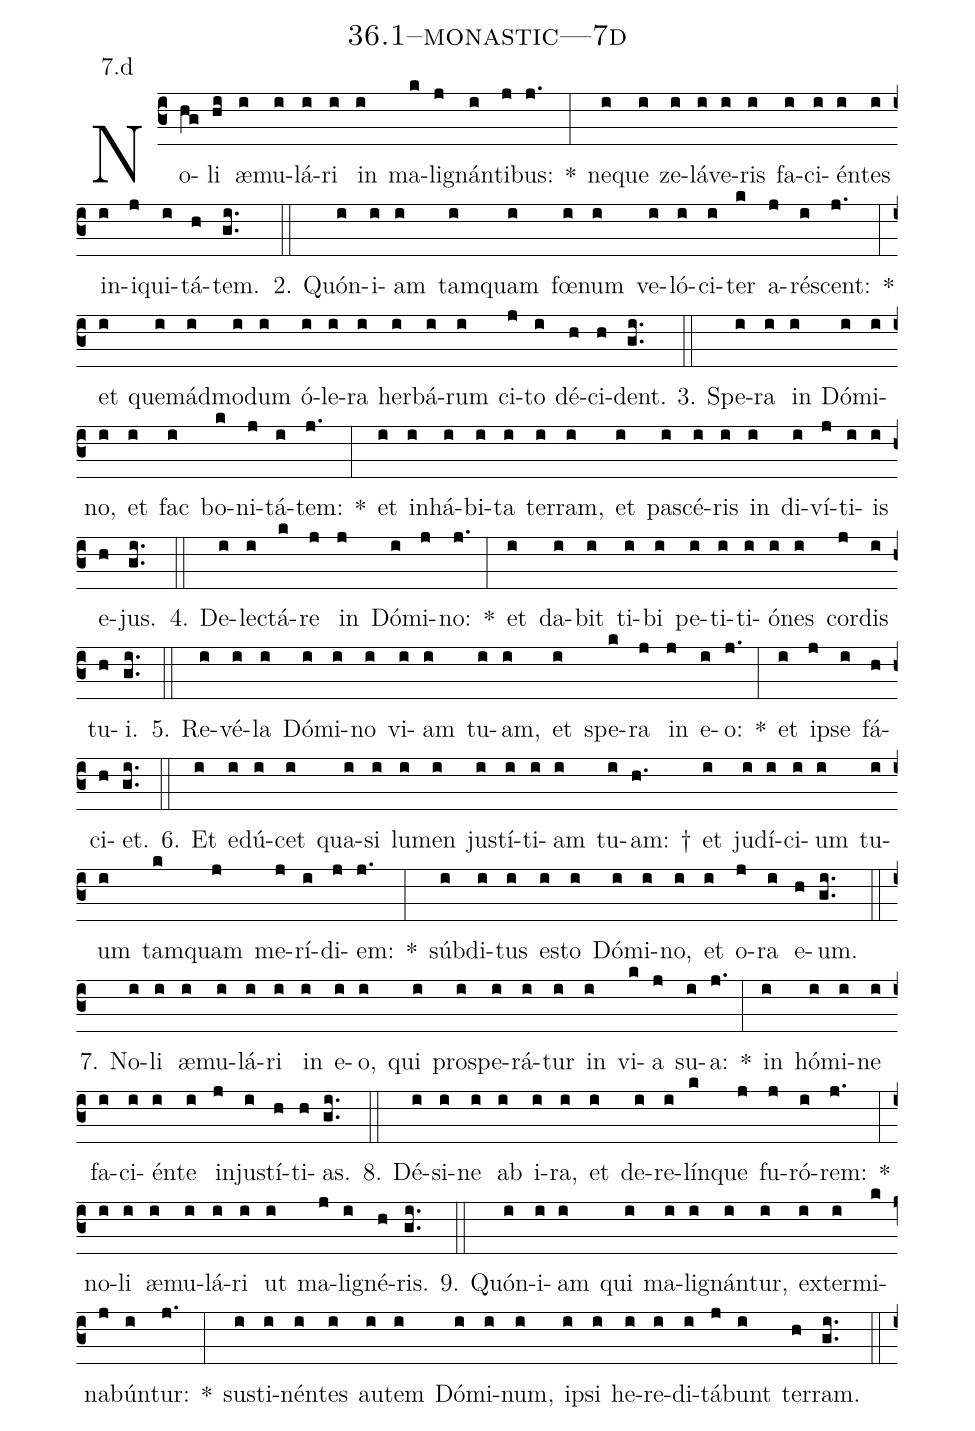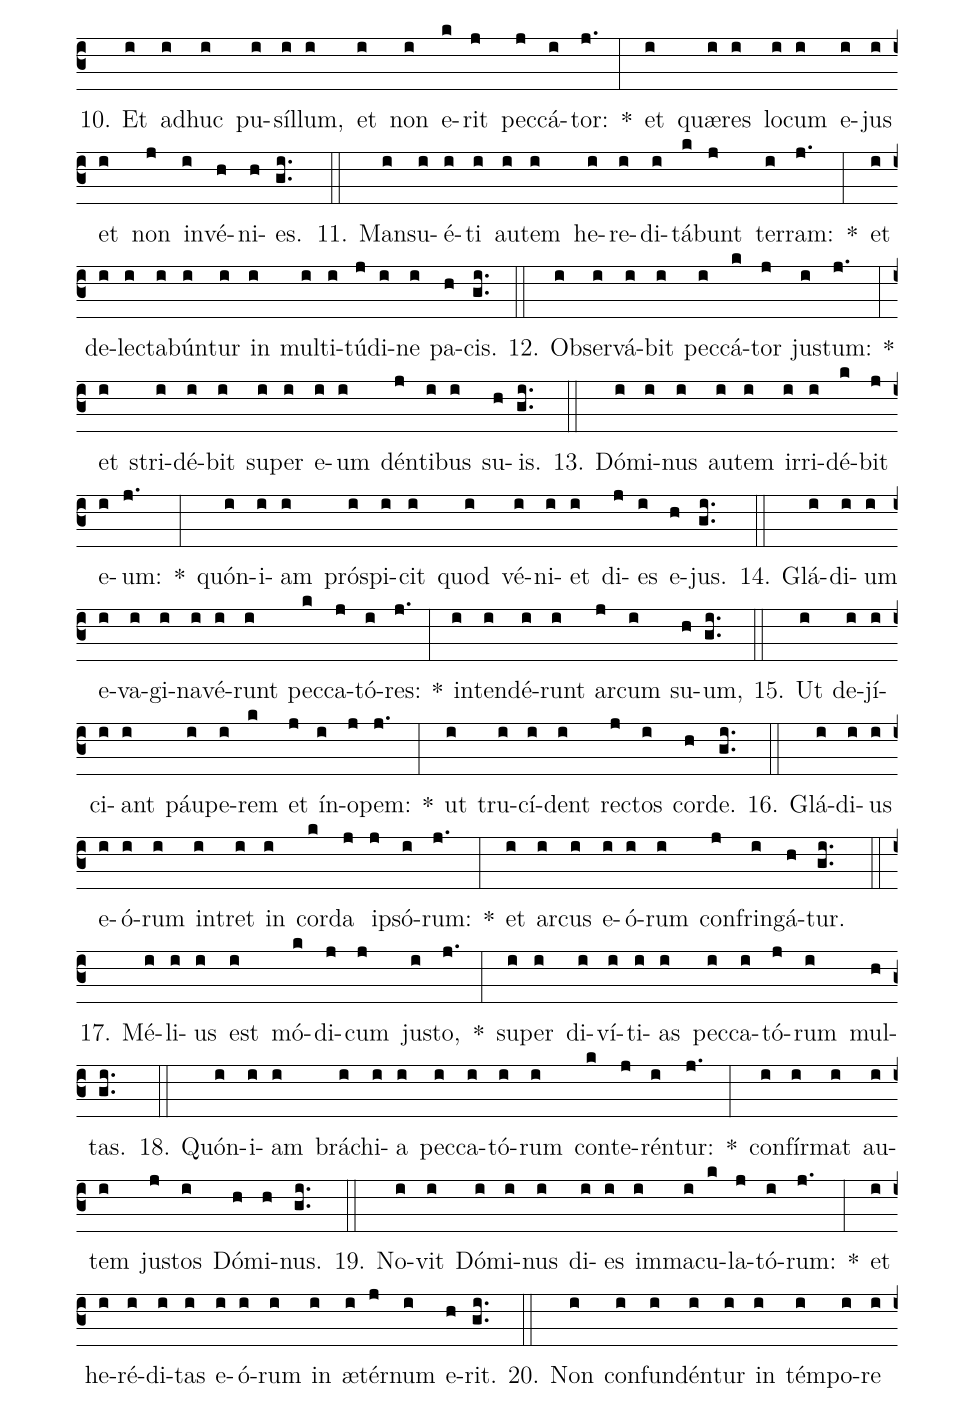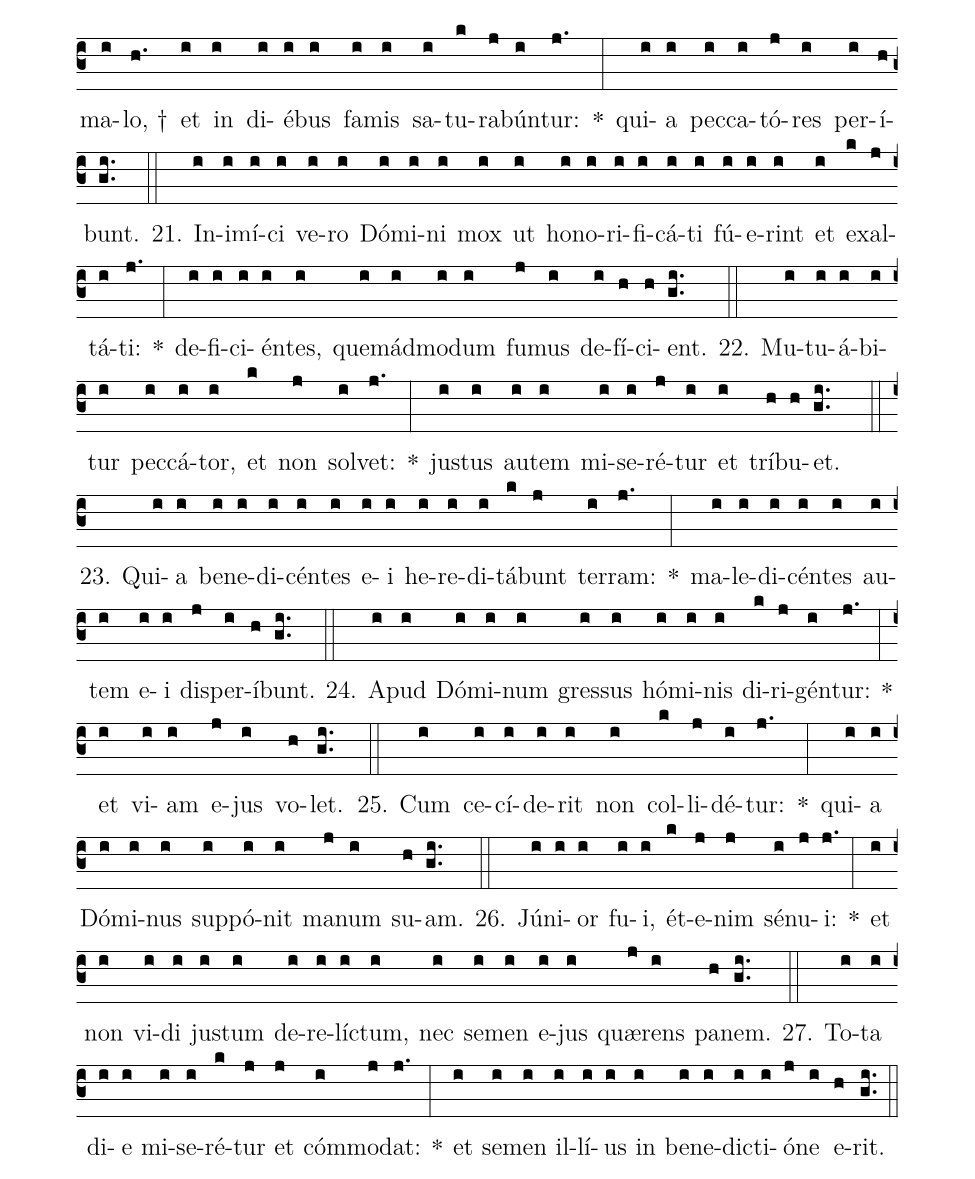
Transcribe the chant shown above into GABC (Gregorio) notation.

name: 36.1--monastic---7d;
annotation: 7.d;
%%
(c3)No(hg)li(hi) æ(i)mu(i)lá(i)ri(i) in(i) ma(k)li(j)gnán(i)ti(j)bus:(j.) *(:) ne(i)que(i) ze(i)lá(i)ve(i)ris(i) fa(i)ci(i)én(i)tes(i) in(i)i(j)qui(i)tá(h)tem.(gi..) (::)
2. Quón(i)i(i)am(i) tam(i)quam(i) fœ(i)num(i) ve(i)ló(i)ci(i)ter(k) a(j)ré(i)scent:(j.) *(:) et(i) quem(i)ád(i)mo(i)dum(i) ó(i)le(i)ra(i) her(i)bá(i)rum(i) ci(j)to(i) dé(h)ci(h)dent.(gi..) (::)
3. Spe(i)ra(i) in(i) Dó(i)mi(i)no,(i) et(i) fac(i) bo(k)ni(j)tá(i)tem:(j.) *(:) et(i) in(i)há(i)bi(i)ta(i) ter(i)ram,(i) et(i) pa(i)scé(i)ris(i) in(i) di(i)ví(j)ti(i)is(i) e(h)jus.(gi..) (::)
4. De(i)lec(i)tá(k)re(j) in(j) Dó(i)mi(j)no:(j.) *(:) et(i) da(i)bit(i) ti(i)bi(i) pe(i)ti(i)ti(i)ó(i)nes(i) cor(j)dis(i) tu(h)i.(gi..) (::)
5. Re(i)vé(i)la(i) Dó(i)mi(i)no(i) vi(i)am(i) tu(i)am,(i) et(i) spe(k)ra(j) in(j) e(i)o:(j.) *(:) et(i) ip(j)se(i) fá(h)ci(h)et.(gi..) (::)
6. Et(i) e(i)dú(i)cet(i) qua(i)si(i) lu(i)men(i) jus(i)tí(i)ti(i)am(i) tu(i)am: †(h.) et(i) ju(i)dí(i)ci(i)um(i) tu(i)um(i) tam(k)quam(j) me(j)rí(i)di(j)em:(j.) *(:) súb(i)di(i)tus(i) es(i)to(i) Dó(i)mi(i)no,(i) et(i) o(j)ra(i) e(h)um.(gi..) (::)
7. No(i)li(i) æ(i)mu(i)lá(i)ri(i) in(i) e(i)o,(i) qui(i) pro(i)spe(i)rá(i)tur(i) in(i) vi(k)a(j) su(i)a:(j.) *(:) in(i) hó(i)mi(i)ne(i) fa(i)ci(i)én(i)te(i) in(j)jus(i)tí(h)ti(h)as.(gi..) (::)
8. Dé(i)si(i)ne(i) ab(i) i(i)ra,(i) et(i) de(i)re(i)lín(k)que(j) fu(j)ró(i)rem:(j.) *(:) no(i)li(i) æ(i)mu(i)lá(i)ri(i) ut(i) ma(j)li(i)gné(h)ris.(gi..) (::)
9. Quón(i)i(i)am(i) qui(i) ma(i)li(i)gnán(i)tur,(i) ex(i)ter(i)mi(k)na(j)bún(i)tur:(j.) *(:) sus(i)ti(i)nén(i)tes(i) au(i)tem(i) Dó(i)mi(i)num,(i) ip(i)si(i) he(i)re(i)di(i)tá(j)bunt(i) ter(h)ram.(gi..) (::)
10. Et(i) ad(i)huc(i) pu(i)síl(i)lum,(i) et(i) non(i) e(k)rit(j) pec(j)cá(i)tor:(j.) *(:) et(i) quæ(i)res(i) lo(i)cum(i) e(i)jus(i) et(i) non(j) in(i)vé(h)ni(h)es.(gi..) (::)
11. Man(i)su(i)é(i)ti(i) au(i)tem(i) he(i)re(i)di(i)tá(k)bunt(j) ter(i)ram:(j.) *(:) et(i) de(i)lec(i)ta(i)bún(i)tur(i) in(i) mul(i)ti(i)tú(j)di(i)ne(i) pa(h)cis.(gi..) (::)
12. Ob(i)ser(i)vá(i)bit(i) pec(i)cá(k)tor(j) jus(i)tum:(j.) *(:) et(i) stri(i)dé(i)bit(i) su(i)per(i) e(i)um(i) dén(j)ti(i)bus(i) su(h)is.(gi..) (::)
13. Dó(i)mi(i)nus(i) au(i)tem(i) ir(i)ri(i)dé(k)bit(j) e(i)um:(j.) *(:) quón(i)i(i)am(i) pró(i)spi(i)cit(i) quod(i) vé(i)ni(i)et(i) di(j)es(i) e(h)jus.(gi..) (::)
14. Glá(i)di(i)um(i) e(i)va(i)gi(i)na(i)vé(i)runt(i) pec(k)ca(j)tó(i)res:(j.) *(:) in(i)ten(i)dé(i)runt(i) ar(j)cum(i) su(h)um,(gi..) (::)
15. Ut(i) de(i)jí(i)ci(i)ant(i) páu(i)pe(i)rem(k) et(j) ín(i)o(j)pem:(j.) *(:) ut(i) tru(i)cí(i)dent(i) rec(j)tos(i) cor(h)de.(gi..) (::)
16. Glá(i)di(i)us(i) e(i)ó(i)rum(i) in(i)tret(i) in(i) cor(k)da(j) ip(j)só(i)rum:(j.) *(:) et(i) ar(i)cus(i) e(i)ó(i)rum(i) con(j)frin(i)gá(h)tur.(gi..) (::)
17. Mé(i)li(i)us(i) est(i) mó(k)di(j)cum(j) jus(i)to,(j.) *(:) su(i)per(i) di(i)ví(i)ti(i)as(i) pec(i)ca(i)tó(j)rum(i) mul(h)tas.(gi..) (::)
18. Quón(i)i(i)am(i) brá(i)chi(i)a(i) pec(i)ca(i)tó(i)rum(i) con(k)te(j)rén(i)tur:(j.) *(:) con(i)fír(i)mat(i) au(i)tem(i) jus(j)tos(i) Dó(h)mi(h)nus.(gi..) (::)
19. No(i)vit(i) Dó(i)mi(i)nus(i) di(i)es(i) im(i)ma(i)cu(k)la(j)tó(i)rum:(j.) *(:) et(i) he(i)ré(i)di(i)tas(i) e(i)ó(i)rum(i) in(i) æ(i)tér(j)num(i) e(h)rit.(gi..) (::)
20. Non(i) con(i)fun(i)dén(i)tur(i) in(i) tém(i)po(i)re(i) ma(i)lo, †(h.) et(i) in(i) di(i)é(i)bus(i) fa(i)mis(i) sa(i)tu(k)ra(j)bún(i)tur:(j.) *(:) qui(i)a(i) pec(i)ca(i)tó(j)res(i) per(i)í(h)bunt.(gi..) (::)
21. In(i)i(i)mí(i)ci(i) ve(i)ro(i) Dó(i)mi(i)ni(i) mox(i) ut(i) ho(i)no(i)ri(i)fi(i)cá(i)ti(i) fú(i)e(i)rint(i) et(i) ex(k)al(j)tá(i)ti:(j.) *(:) de(i)fi(i)ci(i)én(i)tes,(i) quem(i)ád(i)mo(i)dum(i) fu(j)mus(i) de(i)fí(h)ci(h)ent.(gi..) (::)
22. Mu(i)tu(i)á(i)bi(i)tur(i) pec(i)cá(i)tor,(i) et(k) non(j) sol(i)vet:(j.) *(:) jus(i)tus(i) au(i)tem(i) mi(i)se(i)ré(j)tur(i) et(i) trí(h)bu(h)et.(gi..) (::)
23. Qui(i)a(i) be(i)ne(i)di(i)cén(i)tes(i) e(i)i(i) he(i)re(i)di(i)tá(k)bunt(j) ter(i)ram:(j.) *(:) ma(i)le(i)di(i)cén(i)tes(i) au(i)tem(i) e(i)i(i) dis(j)per(i)í(h)bunt.(gi..) (::)
24. A(i)pud(i) Dó(i)mi(i)num(i) gres(i)sus(i) hó(i)mi(i)nis(i) di(k)ri(j)gén(i)tur:(j.) *(:) et(i) vi(i)am(i) e(j)jus(i) vo(h)let.(gi..) (::)
25. Cum(i) ce(i)cí(i)de(i)rit(i) non(i) col(k)li(j)dé(i)tur:(j.) *(:) qui(i)a(i) Dó(i)mi(i)nus(i) sup(i)pó(i)nit(i) ma(j)num(i) su(h)am.(gi..) (::)
26. Jú(i)ni(i)or(i) fu(i)i,(i) ét(k)e(j)nim(j) sé(i)nu(j)i:(j.) *(:) et(i) non(i) vi(i)di(i) jus(i)tum(i) de(i)re(i)líc(i)tum,(i) nec(i) se(i)men(i) e(i)jus(i) quæ(j)rens(i) pa(h)nem.(gi..) (::)
27. To(i)ta(i) di(i)e(i) mi(i)se(i)ré(k)tur(j) et(j) cóm(i)mo(j)dat:(j.) *(:) et(i) se(i)men(i) il(i)lí(i)us(i) in(i) be(i)ne(i)dic(i)ti(i)ó(j)ne(i) e(h)rit.(gi..) (::)
